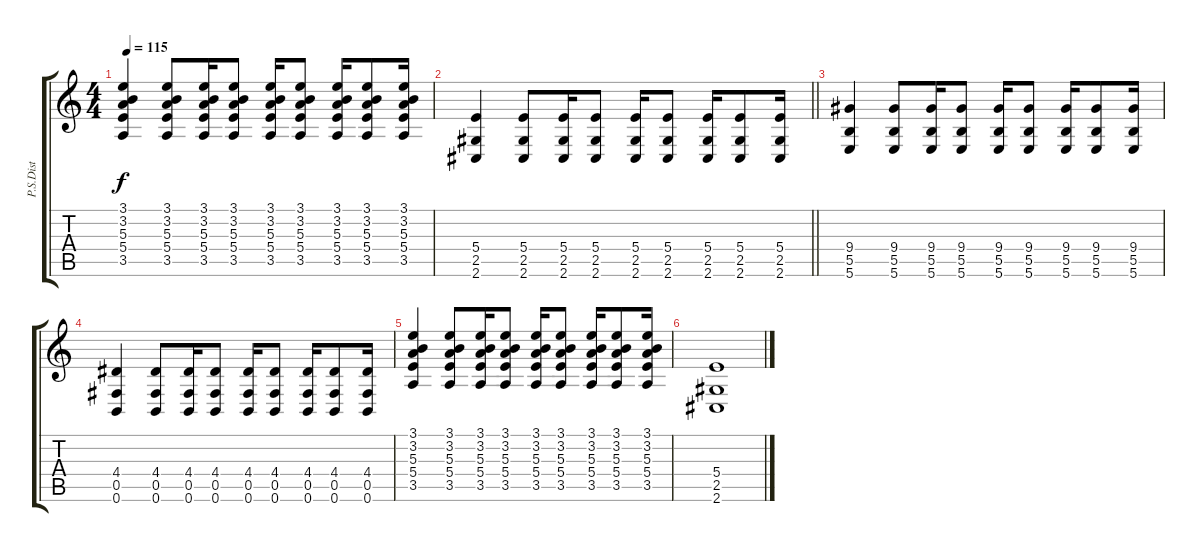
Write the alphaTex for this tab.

\track ("P.S.Dist" "P.S.Dist") {instrument distortionguitar}
\staff {score tabs}
\tuning (Db4 Ab3 E3 B2 Gb2 B1) {hide}
\ts (4 4)
\tempo 115
\clef g2
\ks c
(3.1 3.2 5.3 5.4 3.5).4{dy f} (3.1 3.2 5.3 5.4 3.5).8 (3.1 3.2 5.3 5.4 3.5).16 (3.1 3.2 5.3 5.4 3.5).8 (3.1 3.2 5.3 5.4 3.5).16 (3.1 3.2 5.3 5.4 3.5).8 (3.1 3.2 5.3 5.4 3.5).16 (3.1 3.2 5.3 5.4 3.5).8 (3.1 3.2 5.3 5.4 3.5).16 |
\barLineRight lightlight
(5.4 2.5 2.6).4 (5.4 2.5 2.6).8 (5.4 2.5 2.6).16 (5.4 2.5 2.6).8 (5.4 2.5 2.6).16 (5.4 2.5 2.6).8 (5.4 2.5 2.6).16 (5.4 2.5 2.6).8 (5.4 2.5 2.6).16 |
(9.4 5.5 5.6).4 (9.4 5.5 5.6).8 (9.4 5.5 5.6).16 (9.4 5.5 5.6).8 (9.4 5.5 5.6).16 (9.4 5.5 5.6).8 (9.4 5.5 5.6).16 (9.4 5.5 5.6).8 (9.4 5.5 5.6).16 |
(4.4 0.5 0.6).4 (4.4 0.5 0.6).8 (4.4 0.5 0.6).16 (4.4 0.5 0.6).8 (4.4 0.5 0.6).16 (4.4 0.5 0.6).8 (4.4 0.5 0.6).16 (4.4 0.5 0.6).8 (4.4 0.5 0.6).16 |
(3.1 3.2 5.3 5.4 3.5).4 (3.1 3.2 5.3 5.4 3.5).8 (3.1 3.2 5.3 5.4 3.5).16 (3.1 3.2 5.3 5.4 3.5).8 (3.1 3.2 5.3 5.4 3.5).16 (3.1 3.2 5.3 5.4 3.5).8 (3.1 3.2 5.3 5.4 3.5).16 (3.1 3.2 5.3 5.4 3.5).8 (3.1 3.2 5.3 5.4 3.5).16 |
(5.4 2.5 2.6).1
